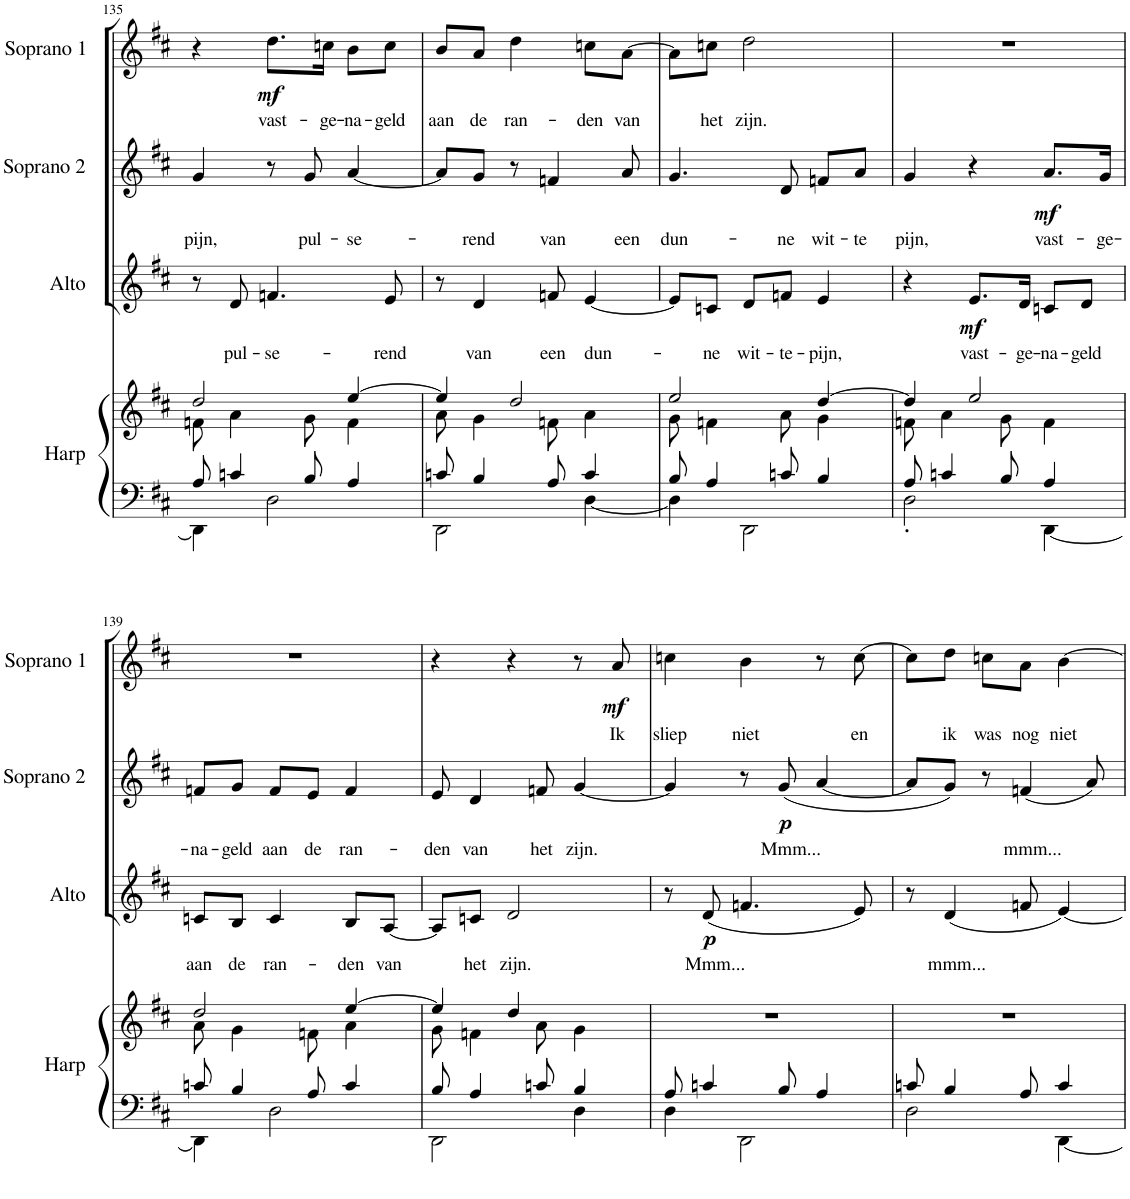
**kern	**kern	**kern	**text	**dynam	**kern	**text	**dynam	**kern	**text	**dynam
*part4	*part4	*part3	*part3	*part3	*part2	*part2	*part2	*part1	*part1	*part1
*staff5	*staff4	*staff3	*staff3	*staff3	*staff2	*staff2	*staff2	*staff1	*staff1	*staff1
*I"Harp	*	*I"Alto	*	*	*I"Soprano 2	*	*	*I"Soprano 1	*	*
*I'Harp	*	*I'Alto	*	*	*I'Soprano 2	*	*	*I'Soprano 1	*	*
!!LO:PB:g=z
*clefF4	*clefG2	*clefG2	*	*	*clefG2	*	*	*clefG2	*	*
*k[f#c#]	*k[f#c#]	*k[f#c#]	*	*	*k[f#c#]	*	*	*k[f#c#]	*	*
*D:	*D:	*D:	*	*	*D:	*	*	*D:	*	*
*M3/4	*M3/4	*M3/4	*	*	*M3/4	*	*	*M3/4	*	*
=135	=135	=135	=135	=135	=135	=135	=135	=135	=135	=135
*^	*^	*	*	*	*	*	*	*	*	*
!	!	!	!	!	!	!	!	!LO:LY:b	!	!	!	!
8A/	4DD\]	2dd/	8fn\	8r	.	.	4g/	pijn,	.	4r	.	.
!	!	!	!	!	!LO:LY:b	!	!	!	!	!	!	!
4cn/	.	.	4a\	8d/	pul-	.	.	.	.	.	.	.
!	!	!	!	!	!LO:LY:b	!	!	!	!	!	!LO:LY:b	!LO:DY:b
.	2D\	.	.	4.fn/	-se-	.	8r	.	.	8.dd\L	vast-	mf
!	!	!	!	!	!	!	!	!LO:LY:b	!	!	!	!
8B/	.	.	8g\	.	.	.	8g/	pul-	.	.	.	.
!	!	!	!	!	!	!	!	!	!	!	!LO:LY:b	!
.	.	.	.	.	.	.	.	.	.	16ccn\Jk	-ge-	.
!	!	!	!	!	!	!	!	!LO:LY:b	!	!	!LO:LY:b	!
4A/	.	[4ee/	4f\	.	.	.	[4a/	-se-	.	8b\L	-na-	.
!	!	!	!	!	!LO:LY:b	!	!	!	!	!	!LO:LY:b	!
.	.	.	.	8e/	-rend	.	.	.	.	8cc\J	-geld	.
=136	=136	=136	=136	=136	=136	=136	=136	=136	=136	=136	=136	=136
!	!	!	!	!	!	!	!	!	!	!	!LO:LY:b	!
8cn/	2DD\	4ee/]	8a\	8r	.	.	8a/L]	.	.	8b/L	aan	.
!	!	!	!	!	!LO:LY:b	!	!	!LO:LY:b	!	!	!LO:LY:b	!
4B/	.	.	4g\	4d/	van	.	8g/J	-rend	.	8a/J	de	.
!	!	!	!	!	!	!	!	!	!	!	!LO:LY:b	!
.	.	2dd/	.	.	.	.	8r	.	.	4dd\	ran-	.
!	!	!	!	!	!LO:LY:b	!	!	!LO:LY:b	!	!	!	!
8A/	.	.	8fn\	8fn/	een	.	4fn/	van	.	.	.	.
!	!	!	!	!	!LO:LY:b	!	!	!	!	!	!LO:LY:b	!
4c/	[4D\	.	4a\	[4e/	dun-	.	.	.	.	8ccn\L	-den	.
!	!	!	!	!	!	!	!	!LO:LY:b	!	!	!LO:LY:b	!
.	.	.	.	.	.	.	8a/	een	.	[8a\J	van	.
=137	=137	=137	=137	=137	=137	=137	=137	=137	=137	=137	=137	=137
!	!	!	!	!	!	!	!	!LO:LY:b	!	!	!	!
8B/	4D\]	2ee/	8g\	8e/L]	.	.	4.g/	dun-	.	8a\L]	.	.
!	!	!	!	!	!LO:LY:b	!	!	!	!	!	!LO:LY:b	!
4A/	.	.	4fn\	8cn/J	-ne	.	.	.	.	8ccn\J	het	.
!	!	!	!	!	!LO:LY:b	!	!	!	!	!	!LO:LY:b	!
.	2DD\	.	.	8d/L	wit-	.	.	.	.	2dd\	zijn.	.
!	!	!	!	!	!LO:LY:b	!	!	!LO:LY:b	!	!	!	!
8cn/	.	.	8a\	8fn/J	-te-	.	8d/	-ne	.	.	.	.
!	!	!	!	!	!LO:LY:b	!	!	!LO:LY:b	!	!	!	!
4B/	.	[4dd/	4g\	4e/	-pijn,	.	8fn/L	wit-	.	.	.	.
!	!	!	!	!	!	!	!	!LO:LY:b	!	!	!	!
.	.	.	.	.	.	.	8a/J	-te	.	.	.	.
=138	=138	=138	=138	=138	=138	=138	=138	=138	=138	=138	=138	=138
!	!	!	!	!	!	!	!	!LO:LY:b	!	!	!	!
8A/	2D'\	4dd/]	8fn\	4r	.	.	4g/	pijn,	.	2.r	.	.
4cn/	.	.	4a\	.	.	.	.	.	.	.	.	.
!	!	!	!	!	!LO:LY:b	!LO:DY:b	!	!	!	!	!	!
.	.	2ee/	.	8.e/L	vast-	mf	4r	.	.	.	.	.
8B/	.	.	8g\	.	.	.	.	.	.	.	.	.
!	!	!	!	!	!LO:LY:b	!	!	!	!	!	!	!
.	.	.	.	16d/Jk	-ge-	.	.	.	.	.	.	.
!	!	!	!	!	!LO:LY:b	!	!	!LO:LY:b	!LO:DY:b	!	!	!
4A/	[4DD\	.	4f\	8cn/L	-na-	.	8.a/L	vast-	mf	.	.	.
!	!	!	!	!	!LO:LY:b	!	!	!	!	!	!	!
.	.	.	.	8d/J	-geld	.	.	.	.	.	.	.
!	!	!	!	!	!	!	!	!LO:LY:b	!	!	!	!
.	.	.	.	.	.	.	16g/Jk	-ge-	.	.	.	.
!!LO:LB:g=z
=139	=139	=139	=139	=139	=139	=139	=139	=139	=139	=139	=139	=139
!	!	!	!	!	!LO:LY:b	!	!	!LO:LY:b	!	!	!	!
8cn/	4DD\]	2dd/	8a\	8cn/L	aan	.	8fn/L	-na-	.	2.r	.	.
!	!	!	!	!	!LO:LY:b	!	!	!LO:LY:b	!	!	!	!
4B/	.	.	4g\	8B/J	de	.	8g/J	-geld	.	.	.	.
!	!	!	!	!	!LO:LY:b	!	!	!LO:LY:b	!	!	!	!
.	2D\	.	.	4c/	ran-	.	8f/L	aan	.	.	.	.
!	!	!	!	!	!	!	!	!LO:LY:b	!	!	!	!
8A/	.	.	8fn\	.	.	.	8e/J	de	.	.	.	.
!	!	!	!	!	!LO:LY:b	!	!	!LO:LY:b	!	!	!	!
4c/	.	[4ee/	4a\	8B/L	-den	.	4f/	ran-	.	.	.	.
!	!	!	!	!	!LO:LY:b	!	!	!	!	!	!	!
.	.	.	.	[8A/J	van	.	.	.	.	.	.	.
=140	=140	=140	=140	=140	=140	=140	=140	=140	=140	=140	=140	=140
!	!	!	!	!	!	!	!	!LO:LY:b	!	!	!	!
8B/	2DD\	4ee/]	8g\	8A/L]	.	.	8e/	-den	.	4r	.	.
!	!	!	!	!	!LO:LY:b	!	!	!LO:LY:b	!	!	!	!
4A/	.	.	4fn\	8cn/J	het	.	4d/	van	.	.	.	.
!	!	!	!	!	!LO:LY:b	!	!	!	!	!	!	!
.	.	4dd/	.	2d/	zijn.	.	.	.	.	4r	.	.
!	!	!	!	!	!	!	!	!LO:LY:b	!	!	!	!
8cn/	.	.	8a\	.	.	.	8fn/	het	.	.	.	.
!	!	!	!	!	!	!	!	!LO:LY:b	!	!	!	!
4B/	4D\	4g\	4ryy	.	.	.	[4g/	zijn.	.	8r	.	.
!	!	!	!	!	!	!	!	!	!	!	!LO:LY:b	!LO:DY:b
.	.	.	.	.	.	.	.	.	.	8a/	Ik	mf
=141	=141	=141	=141	=141	=141	=141	=141	=141	=141	=141	=141	=141
!	!	!	!	!	!	!	!	!	!	!	!LO:LY:b	!
8A/	4D\	2.r	2.ryy	8r	.	.	4g/]	.	.	4ccn\	sliep	.
!	!	!	!	!	!LO:LY:b	!LO:DY:b	!	!	!	!	!	!
4cn/	.	.	.	(<8d/	Mmm...	p	.	.	.	.	.	.
!	!	!	!	!	!	!	!	!	!	!	!LO:LY:b	!
.	2DD\	.	.	4.fn/	.	.	8r	.	.	4b\	niet	.
!	!	!	!	!	!	!	!	!LO:LY:b	!LO:DY:b	!	!	!
8B/	.	.	.	.	.	.	(<8g/	Mmm...	p	.	.	.
4A/	.	.	.	.	.	.	[4a/	.	.	8r	.	.
!	!	!	!	!	!	!	!	!	!	!	!LO:LY:b	!
.	.	.	.	8e/)	.	.	.	.	.	[8cc\	en	.
=142	=142	=142	=142	=142	=142	=142	=142	=142	=142	=142	=142	=142
8cn/	2D\	2.r	2.ryy	8r	.	.	8a/L]	.	.	8cc\L]	.	.
!	!	!	!	!	!LO:LY:b	!	!	!	!	!	!LO:LY:b	!
4B/	.	.	.	(<4d/	mmm...	.	8g/J)	.	.	8dd\J	ik	.
!	!	!	!	!	!	!	!	!	!	!	!LO:LY:b	!
.	.	.	.	.	.	.	8r	.	.	8ccn\L	was	.
!	!	!	!	!	!	!	!	!LO:LY:b	!	!	!LO:LY:b	!
8A/	.	.	.	8fn/	.	.	(<4fn/	mmm...	.	8a\J	nog	.
!	!	!	!	!	!	!	!	!	!	!	!LO:LY:b	!
4c/	[4DD\	.	.	[4e/)	.	.	.	.	.	[4b\	niet	.
.	.	.	.	.	.	.	8a/)	.	.	.	.	.
*v	*v	*	*	*	*	*	*	*	*	*	*	*
*	*v	*v	*	*	*	*	*	*	*	*	*
=	=	=	=	=	=	=	=	=	=	=
*-	*-	*-	*-	*-	*-	*-	*-	*-	*-	*-
